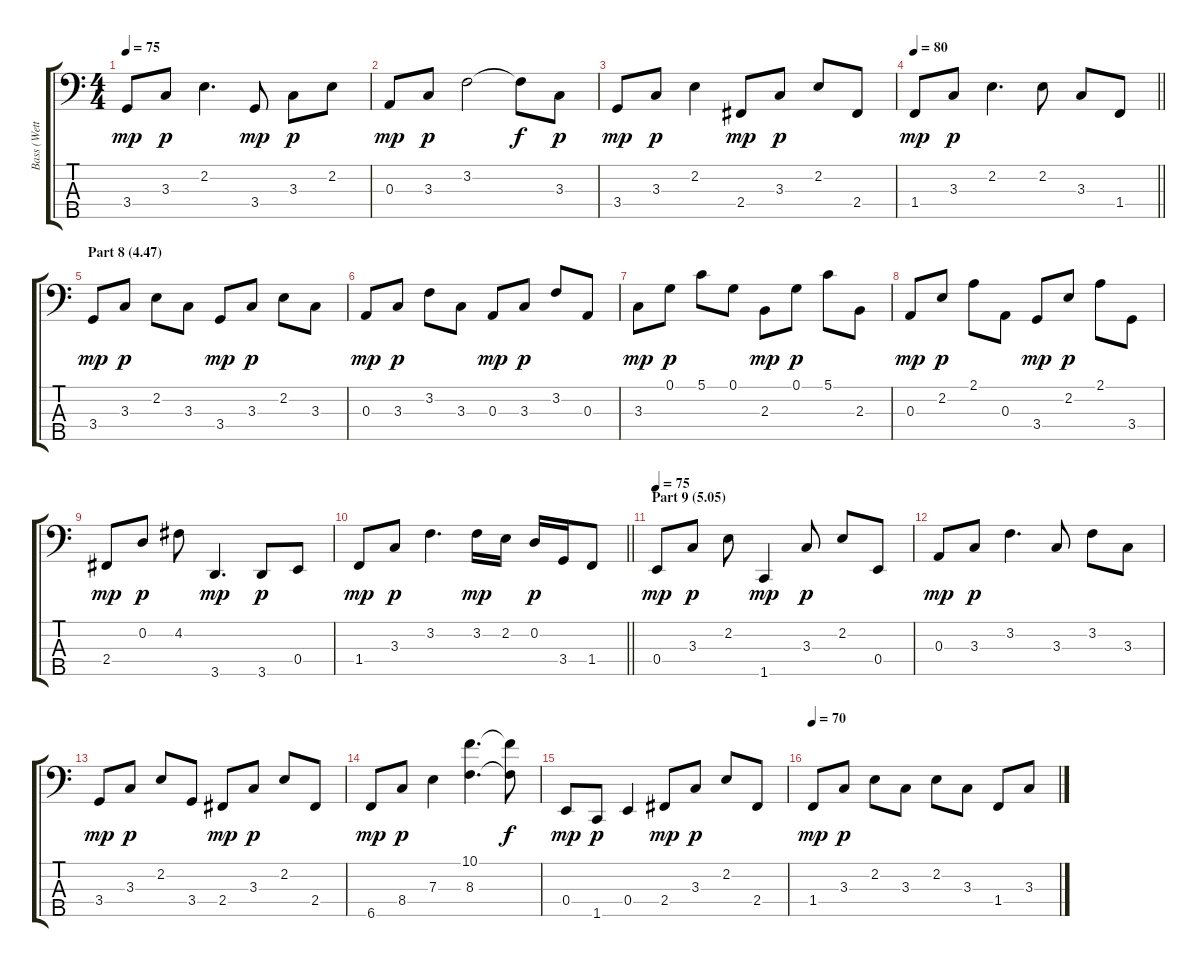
\track ("Bass (Wetton)" "Bass (Wett") {instrument electricbassfinger}
\staff {score tabs}
\tuning (G2 D2 A1 E1 B0) {hide}
\ts (4 4)
\tempo 75
\clef f4
\ks c
3.4.8{dy mp} 3.3.8{dy p} 2.2.4{d} 3.4.8{dy mp} 3.3.8{dy p} 2.2.8 |
0.3.8{dy mp} 3.3.8{dy p} 3.2.2 3.2{t}.8{dy f} 3.3.8{dy p} |
3.4.8{dy mp} 3.3.8{dy p} 2.2.4 2.4.8{dy mp} 3.3.8{dy p} 2.2.8 2.4.8 |
\tempo 80
\barLineRight lightlight
1.4.8{dy mp} 3.3.8{dy p} 2.2.4{d} 2.2.8 3.3.8 1.4.8 |
\section ("" "Part 8 (4.47)")
3.4.8{dy mp} 3.3.8{dy p} 2.2.8 3.3.8 3.4.8{dy mp} 3.3.8{dy p} 2.2.8 3.3.8 |
0.3.8{dy mp} 3.3.8{dy p} 3.2.8 3.3.8 0.3.8{dy mp} 3.3.8{dy p} 3.2.8 0.3.8 |
3.3.8{dy mp} 0.1.8{dy p} 5.1.8 0.1.8 2.3.8{dy mp} 0.1.8{dy p} 5.1.8 2.3.8 |
0.3.8{dy mp} 2.2.8{dy p} 2.1.8 0.3.8 3.4.8{dy mp} 2.2.8{dy p} 2.1.8 3.4.8 |
2.4.8{dy mp} 0.2.8{dy p} 4.2.8 3.5.4{d dy mp} 3.5.8{dy p} 0.4.8 |
\barLineRight lightlight
1.4.8{dy mp} 3.3.8{dy p} 3.2.4{d} 3.2.16{dy mp} 2.2.16 0.2.16{dy p} 3.4.16 1.4.8 |
\section ("" "Part 9 (5.05)")
\tempo 75
0.4.8{dy mp} 3.3.8{dy p} 2.2.8 1.5.4{dy mp} 3.3.8{dy p} 2.2.8 0.4.8 |
0.3.8{dy mp} 3.3.8{dy p} 3.2.4{d} 3.3.8 3.2.8 3.3.8 |
3.4.8{dy mp} 3.3.8{dy p} 2.2.8 3.4.8 2.4.8{dy mp} 3.3.8{dy p} 2.2.8 2.4.8 |
6.5.8{dy mp} 8.4.8{dy p} 7.3.4 (10.1 8.3).4{d} (10.1{t} 8.3{t}).8{dy f} |
0.4.8{dy mp} 1.5.8{dy p} 0.4.4 2.4.8{dy mp} 3.3.8{dy p} 2.2.8 2.4.8 |
\tempo 70
1.4.8{dy mp} 3.3.8{dy p} 2.2.8 3.3.8 2.2.8 3.3.8 1.4.8 3.3.8
